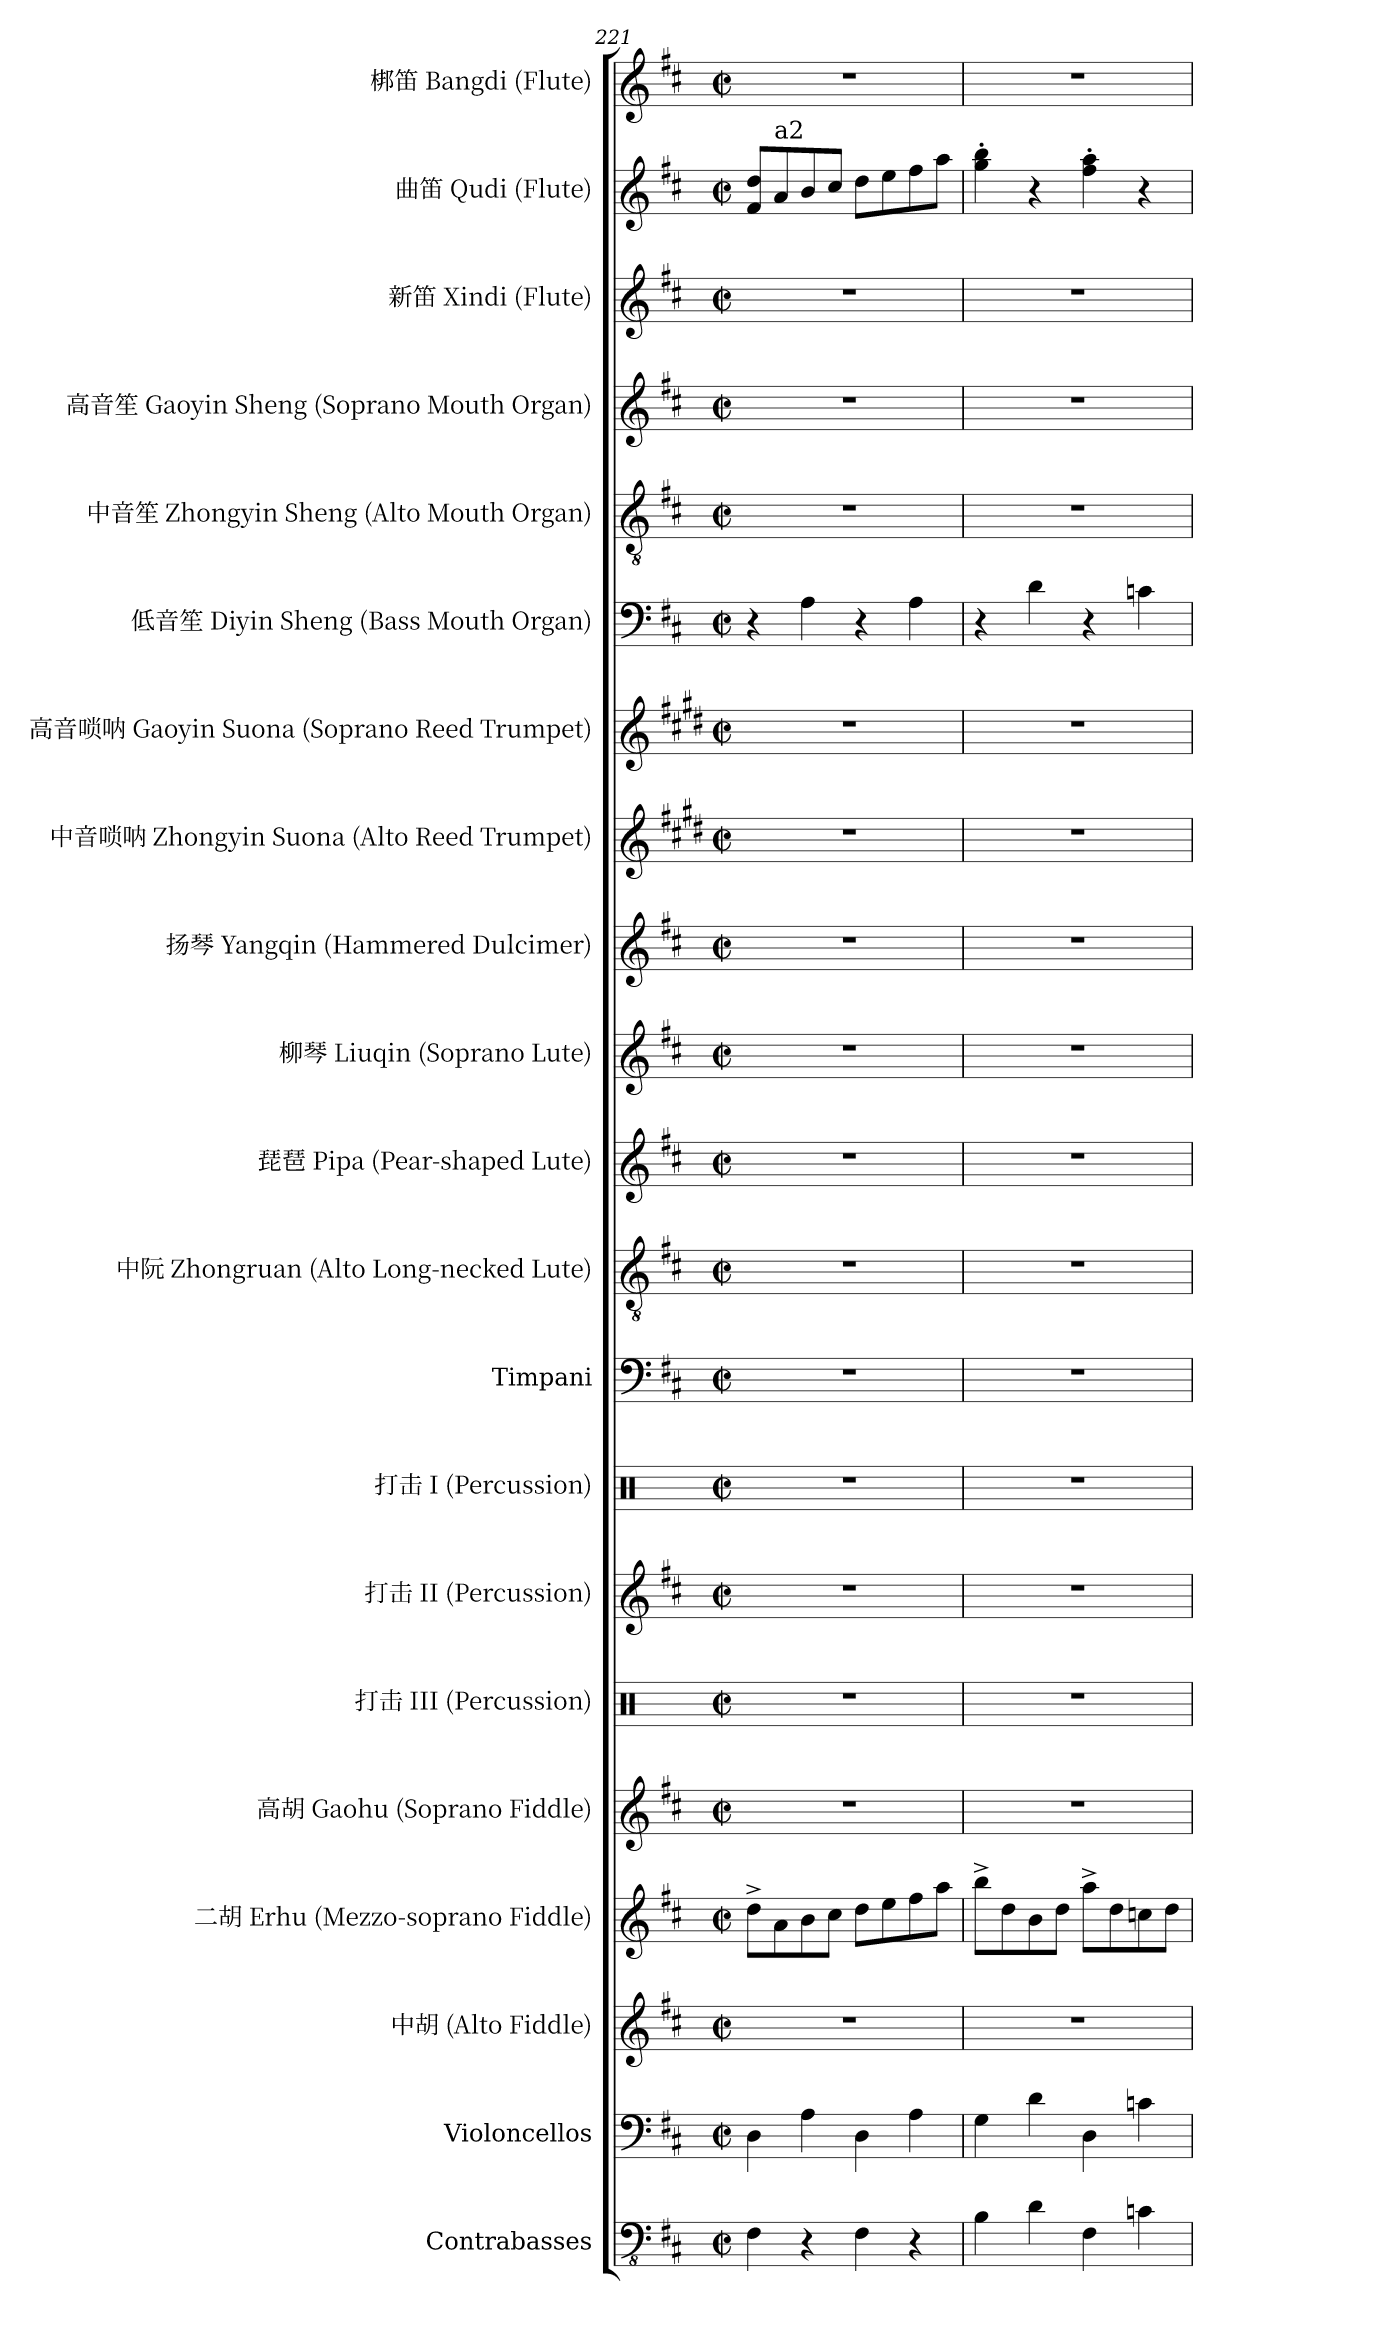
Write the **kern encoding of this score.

**kern	**kern	**kern	**kern	**kern	**kern	**kern	**kern	**kern	**kern	**kern	**kern	**kern	**kern	**kern	**kern	**kern	**kern	**kern	**kern	**kern
*part21	*part20	*part19	*part18	*part17	*part16	*part15	*part14	*part13	*part12	*part11	*part10	*part9	*part8	*part7	*part6	*part5	*part4	*part3	*part2	*part1
*staff21	*staff20	*staff19	*staff18	*staff17	*staff16	*staff15	*staff14	*staff13	*staff12	*staff11	*staff10	*staff9	*staff8	*staff7	*staff6	*staff5	*staff4	*staff3	*staff2	*staff1
*I"Contrabasses	*I"Violoncellos	*I"中胡 (Alto Fiddle)	*I"二胡 Erhu (Mezzo-soprano Fiddle)	*I"高胡 Gaohu (Soprano Fiddle)	*I"打击 III (Percussion)	*I"打击 II (Percussion)	*I"打击 I (Percussion)	*I"Timpani	*I"中阮 Zhongruan (Alto Long-necked Lute)	*I"琵琶 Pipa (Pear-shaped Lute)	*I"柳琴 Liuqin (Soprano Lute)	*I"扬琴 Yangqin  (Hammered Dulcimer)	*I"中音唢呐 Zhongyin Suona (Alto Reed Trumpet)	*I"高音唢呐 Gaoyin Suona (Soprano Reed Trumpet)	*I"低音笙 Diyin Sheng (Bass Mouth Organ)	*I"中音笙 Zhongyin Sheng (Alto Mouth Organ)	*I"高音笙 Gaoyin Sheng (Soprano Mouth Organ)	*I"新笛 Xindi (Flute)	*I"曲笛 Qudi (Flute)	*I"梆笛 Bangdi (Flute)
*I'Cbs.	*I'Vcs.	*	*	*	*I'打击 III	*I'打击 II	*I'打击 I	*I'Timp.	*	*	*	*	*	*	*	*	*	*	*	*
*clefFv4	*clefF4	*clefG2	*clefG2	*clefG2	*clefX	*clefG2	*clefX	*clefF4	*clefGv2	*clefG2	*clefG2	*clefG2	*clefG2	*clefG2	*clefF4	*clefGv2	*clefG2	*clefG2	*clefG2	*clefG2
*	*	*	*	*	*	*	*	*	*	*ITrd7c12	*	*	*ITrd1c2	*ITrd1c2	*	*	*	*	*	*
*k[f#c#]	*k[f#c#]	*k[f#c#]	*k[f#c#]	*k[f#c#]	*k[]	*k[f#c#]	*k[]	*k[f#c#]	*k[f#c#]	*k[f#c#]	*k[f#c#]	*k[f#c#]	*k[f#c#]	*k[f#c#]	*k[f#c#]	*k[f#c#]	*k[f#c#]	*k[f#c#]	*k[f#c#]	*k[f#c#]
*M2/2	*M2/2	*M2/2	*M2/2	*M2/2	*M2/2	*M2/2	*M2/2	*M2/2	*M2/2	*M2/2	*M2/2	*M2/2	*M2/2	*M2/2	*M2/2	*M2/2	*M2/2	*M2/2	*M2/2	*M2/2
*met(c|)	*met(c|)	*met(c|)	*met(c|)	*met(c|)	*met(c|)	*met(c|)	*met(c|)	*met(c|)	*met(c|)	*met(c|)	*met(c|)	*met(c|)	*met(c|)	*met(c|)	*met(c|)	*met(c|)	*met(c|)	*met(c|)	*met(c|)	*met(c|)
=221	=221	=221	=221	=221	=221	=221	=221	=221	=221	=221	=221	=221	=221	=221	=221	=221	=221	=221	=221	=221
4FF#\	4D\	1r	8dd^\L	1r	1r	1r	1r	1r	1r	1r	1r	1r	1r	1r	4r	1r	1r	1r	8f#/ 8dd/L	1r
!	!	!	!	!	!	!	!	!	!	!	!	!	!	!	!	!	!	!	!LO:TX:a:t=a2	!
.	.	.	8a\	.	.	.	.	.	.	.	.	.	.	.	.	.	.	.	8a/	.
4r	4A\	.	8b\	.	.	.	.	.	.	.	.	.	.	.	4A\	.	.	.	8b/	.
.	.	.	8cc#\J	.	.	.	.	.	.	.	.	.	.	.	.	.	.	.	8cc#/J	.
4FF#\	4D\	.	8dd\L	.	.	.	.	.	.	.	.	.	.	.	4r	.	.	.	8dd\L	.
.	.	.	8ee\	.	.	.	.	.	.	.	.	.	.	.	.	.	.	.	8ee\	.
4r	4A\	.	8ff#\	.	.	.	.	.	.	.	.	.	.	.	4A\	.	.	.	8ff#\	.
.	.	.	8aa\J	.	.	.	.	.	.	.	.	.	.	.	.	.	.	.	8aa\J	.
=222	=222	=222	=222	=222	=222	=222	=222	=222	=222	=222	=222	=222	=222	=222	=222	=222	=222	=222	=222	=222
4BB\	4G\	1r	8bb^\L	1r	1r	1r	1r	1r	1r	1r	1r	1r	1r	1r	4r	1r	1r	1r	4gg\' 4bb\'	1r
.	.	.	8dd\	.	.	.	.	.	.	.	.	.	.	.	.	.	.	.	.	.
4D\	4d\	.	8b\	.	.	.	.	.	.	.	.	.	.	.	4d\	.	.	.	4r	.
.	.	.	8dd\J	.	.	.	.	.	.	.	.	.	.	.	.	.	.	.	.	.
4FF#\	4D\	.	8aa^\L	.	.	.	.	.	.	.	.	.	.	.	4r	.	.	.	4ff#\' 4aa\'	.
.	.	.	8dd\	.	.	.	.	.	.	.	.	.	.	.	.	.	.	.	.	.
4Cn\	4cn\	.	8ccn\	.	.	.	.	.	.	.	.	.	.	.	4cn\	.	.	.	4r	.
.	.	.	8dd\J	.	.	.	.	.	.	.	.	.	.	.	.	.	.	.	.	.
=	=	=	=	=	=	=	=	=	=	=	=	=	=	=	=	=	=	=	=	=
*-	*-	*-	*-	*-	*-	*-	*-	*-	*-	*-	*-	*-	*-	*-	*-	*-	*-	*-	*-	*-
